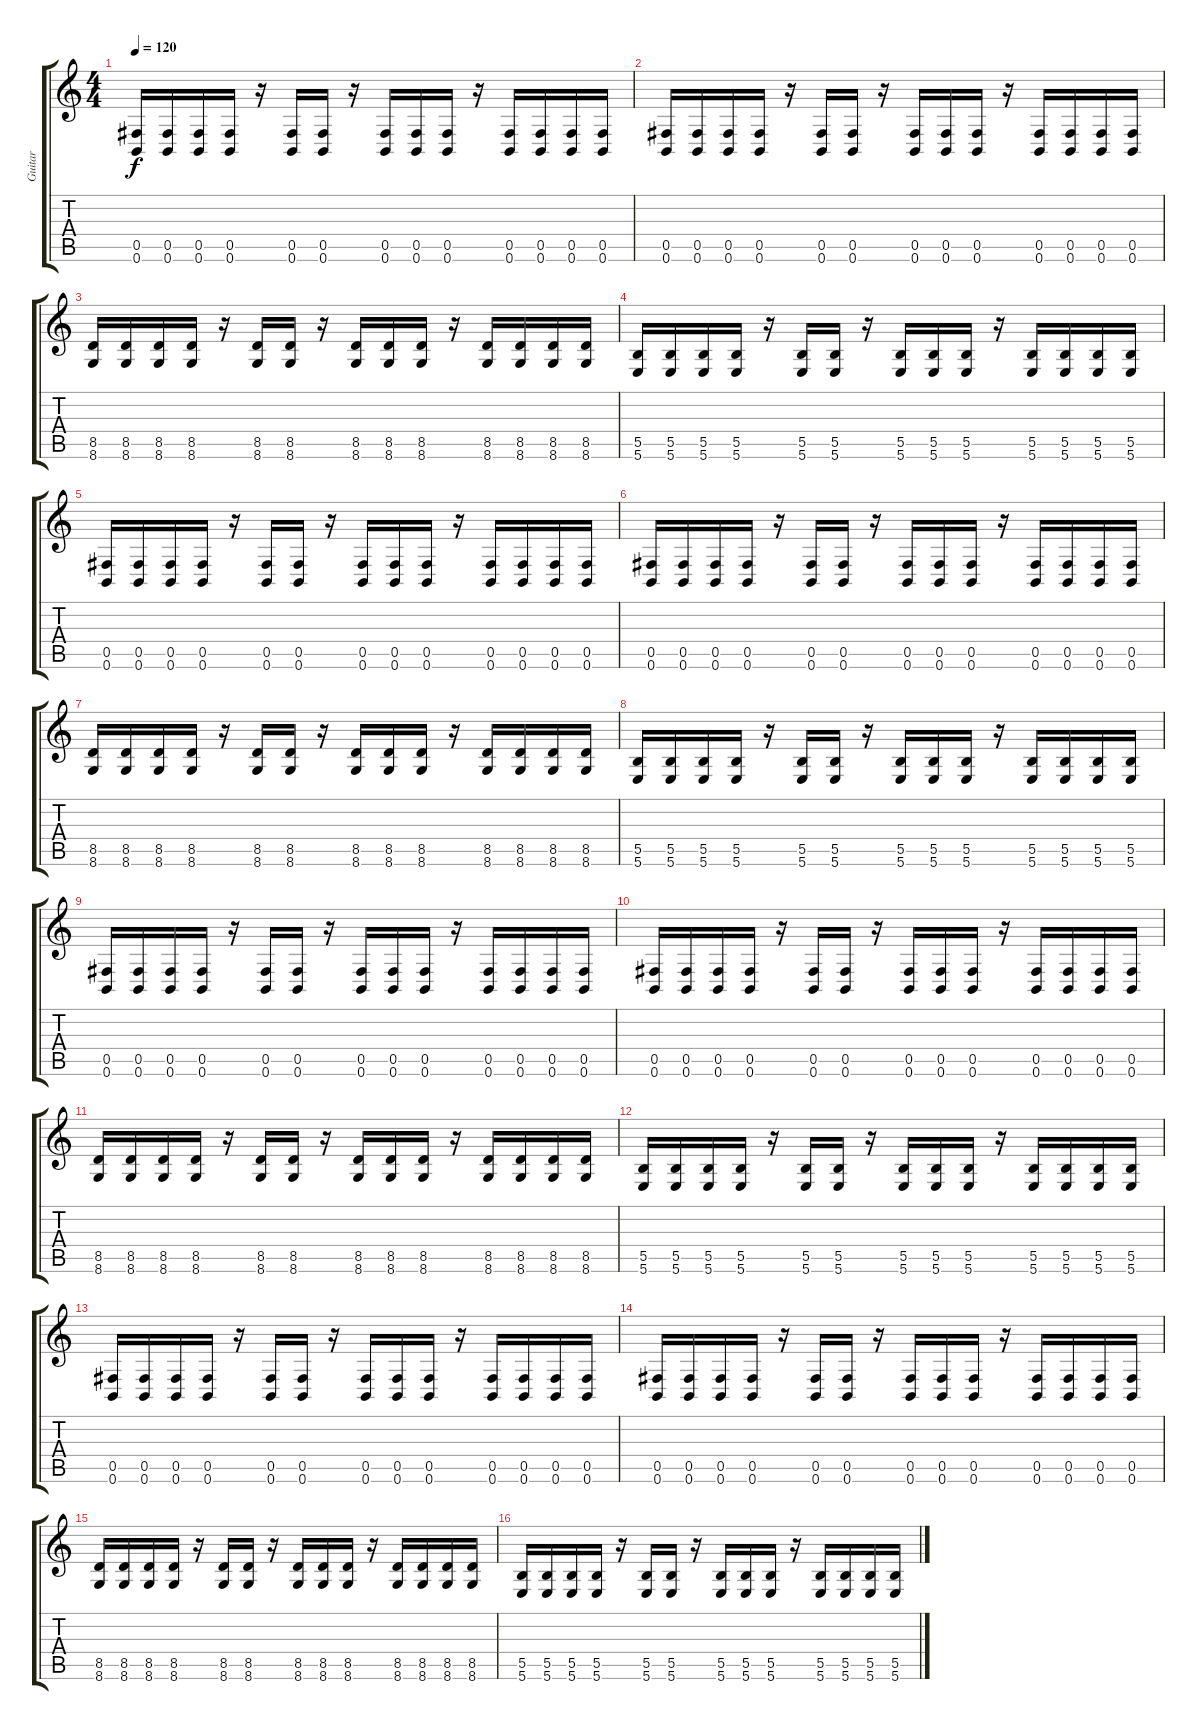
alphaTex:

\track ("Guitar" "Guitar") {instrument overdrivenguitar}
\staff {score tabs}
\tuning (Db4 Ab3 E3 B2 Gb2 B1) {hide}
\ts (4 4)
\tempo 120
\clef g2
\ks c
(0.5 0.6).16{dy f} (0.5 0.6).16 (0.5 0.6).16 (0.5 0.6).16 r.16 (0.5 0.6).16 (0.5 0.6).16 r.16 (0.5 0.6).16 (0.5 0.6).16 (0.5 0.6).16 r.16 (0.5 0.6).16 (0.5 0.6).16 (0.5 0.6).16 (0.5 0.6).16 |
(0.5 0.6).16 (0.5 0.6).16 (0.5 0.6).16 (0.5 0.6).16 r.16 (0.5 0.6).16 (0.5 0.6).16 r.16 (0.5 0.6).16 (0.5 0.6).16 (0.5 0.6).16 r.16 (0.5 0.6).16 (0.5 0.6).16 (0.5 0.6).16 (0.5 0.6).16 |
(8.5 8.6).16 (8.5 8.6).16 (8.5 8.6).16 (8.5 8.6).16 r.16 (8.5 8.6).16 (8.5 8.6).16 r.16 (8.5 8.6).16 (8.5 8.6).16 (8.5 8.6).16 r.16 (8.5 8.6).16 (8.5 8.6).16 (8.5 8.6).16 (8.5 8.6).16 |
(5.5 5.6).16 (5.5 5.6).16 (5.5 5.6).16 (5.5 5.6).16 r.16 (5.5 5.6).16 (5.5 5.6).16 r.16 (5.5 5.6).16 (5.5 5.6).16 (5.5 5.6).16 r.16 (5.5 5.6).16 (5.5 5.6).16 (5.5 5.6).16 (5.5 5.6).16 |
(0.5 0.6).16 (0.5 0.6).16 (0.5 0.6).16 (0.5 0.6).16 r.16 (0.5 0.6).16 (0.5 0.6).16 r.16 (0.5 0.6).16 (0.5 0.6).16 (0.5 0.6).16 r.16 (0.5 0.6).16 (0.5 0.6).16 (0.5 0.6).16 (0.5 0.6).16 |
(0.5 0.6).16 (0.5 0.6).16 (0.5 0.6).16 (0.5 0.6).16 r.16 (0.5 0.6).16 (0.5 0.6).16 r.16 (0.5 0.6).16 (0.5 0.6).16 (0.5 0.6).16 r.16 (0.5 0.6).16 (0.5 0.6).16 (0.5 0.6).16 (0.5 0.6).16 |
(8.5 8.6).16 (8.5 8.6).16 (8.5 8.6).16 (8.5 8.6).16 r.16 (8.5 8.6).16 (8.5 8.6).16 r.16 (8.5 8.6).16 (8.5 8.6).16 (8.5 8.6).16 r.16 (8.5 8.6).16 (8.5 8.6).16 (8.5 8.6).16 (8.5 8.6).16 |
(5.5 5.6).16 (5.5 5.6).16 (5.5 5.6).16 (5.5 5.6).16 r.16 (5.5 5.6).16 (5.5 5.6).16 r.16 (5.5 5.6).16 (5.5 5.6).16 (5.5 5.6).16 r.16 (5.5 5.6).16 (5.5 5.6).16 (5.5 5.6).16 (5.5 5.6).16 |
(0.5 0.6).16 (0.5 0.6).16 (0.5 0.6).16 (0.5 0.6).16 r.16 (0.5 0.6).16 (0.5 0.6).16 r.16 (0.5 0.6).16 (0.5 0.6).16 (0.5 0.6).16 r.16 (0.5 0.6).16 (0.5 0.6).16 (0.5 0.6).16 (0.5 0.6).16 |
(0.5 0.6).16 (0.5 0.6).16 (0.5 0.6).16 (0.5 0.6).16 r.16 (0.5 0.6).16 (0.5 0.6).16 r.16 (0.5 0.6).16 (0.5 0.6).16 (0.5 0.6).16 r.16 (0.5 0.6).16 (0.5 0.6).16 (0.5 0.6).16 (0.5 0.6).16 |
(8.5 8.6).16 (8.5 8.6).16 (8.5 8.6).16 (8.5 8.6).16 r.16 (8.5 8.6).16 (8.5 8.6).16 r.16 (8.5 8.6).16 (8.5 8.6).16 (8.5 8.6).16 r.16 (8.5 8.6).16 (8.5 8.6).16 (8.5 8.6).16 (8.5 8.6).16 |
(5.5 5.6).16 (5.5 5.6).16 (5.5 5.6).16 (5.5 5.6).16 r.16 (5.5 5.6).16 (5.5 5.6).16 r.16 (5.5 5.6).16 (5.5 5.6).16 (5.5 5.6).16 r.16 (5.5 5.6).16 (5.5 5.6).16 (5.5 5.6).16 (5.5 5.6).16 |
(0.5 0.6).16 (0.5 0.6).16 (0.5 0.6).16 (0.5 0.6).16 r.16 (0.5 0.6).16 (0.5 0.6).16 r.16 (0.5 0.6).16 (0.5 0.6).16 (0.5 0.6).16 r.16 (0.5 0.6).16 (0.5 0.6).16 (0.5 0.6).16 (0.5 0.6).16 |
(0.5 0.6).16 (0.5 0.6).16 (0.5 0.6).16 (0.5 0.6).16 r.16 (0.5 0.6).16 (0.5 0.6).16 r.16 (0.5 0.6).16 (0.5 0.6).16 (0.5 0.6).16 r.16 (0.5 0.6).16 (0.5 0.6).16 (0.5 0.6).16 (0.5 0.6).16 |
(8.5 8.6).16 (8.5 8.6).16 (8.5 8.6).16 (8.5 8.6).16 r.16 (8.5 8.6).16 (8.5 8.6).16 r.16 (8.5 8.6).16 (8.5 8.6).16 (8.5 8.6).16 r.16 (8.5 8.6).16 (8.5 8.6).16 (8.5 8.6).16 (8.5 8.6).16 |
(5.5 5.6).16 (5.5 5.6).16 (5.5 5.6).16 (5.5 5.6).16 r.16 (5.5 5.6).16 (5.5 5.6).16 r.16 (5.5 5.6).16 (5.5 5.6).16 (5.5 5.6).16 r.16 (5.5 5.6).16 (5.5 5.6).16 (5.5 5.6).16 (5.5 5.6).16
